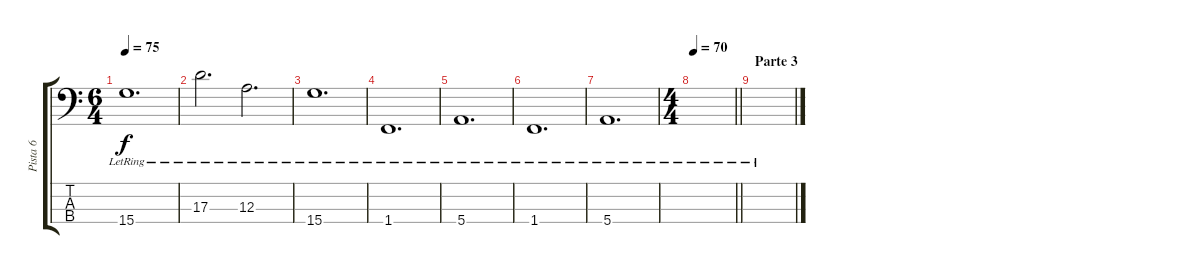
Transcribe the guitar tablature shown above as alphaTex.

\track ("Pista 6" "Pista 6") {instrument electricbassfinger}
\staff {score tabs}
\tuning (G2 D2 A1 E1) {hide}
\ts (6 4)
\tempo 75
\clef f4
\ks c
15.4{lr}.1{d dy f} |
17.3{lr}.2{d} 12.3{lr}.2{d} |
15.4{lr}.1{d} |
1.4{lr}.1{d} |
5.4{lr}.1{d} |
1.4{lr}.1{d} |
5.4{lr}.1{d} |
\ts (4 4)
\tempo 70
\barLineRight lightlight
|
\section ("" "Parte 3")
